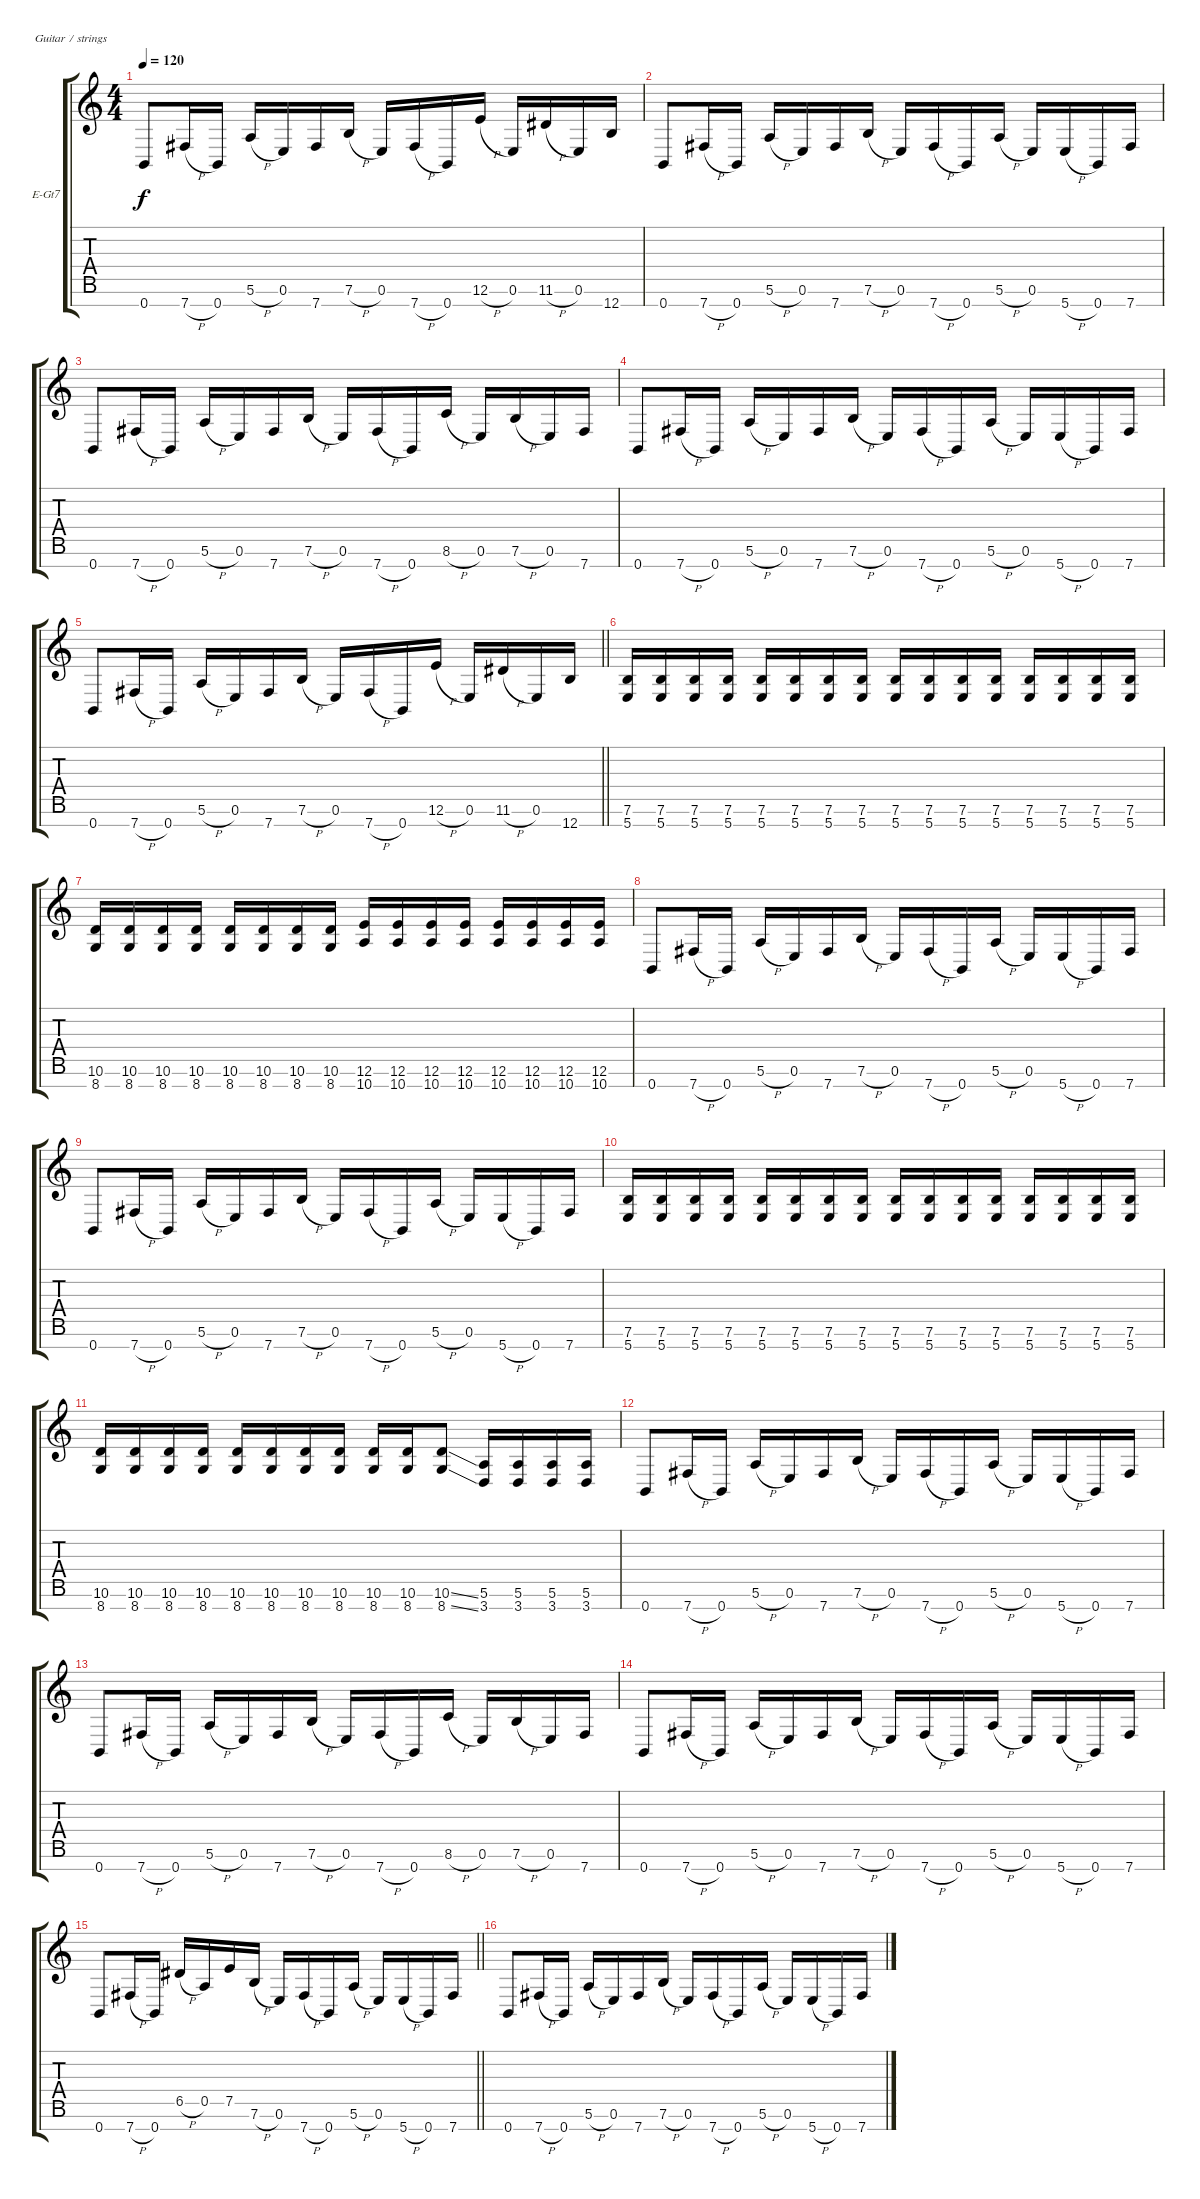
\bracketExtendMode groupsimilarinstruments
\firstSystemTrackNameOrientation horizontal
\otherSystemsTrackNameOrientation horizontal
\track ("Track 2" "E-Gt7") {instrument distortionguitar}
\staff {score tabs}
\tuning (E4 B3 G3 D3 A2 E2 B1)
\ts (4 4)
\tempo 120
\clef g2
\ks c
0.7.8{dy f} 7.7{h}.16 0.7.16 5.6{h}.16 0.6.16 7.7.16 7.6{h}.16 0.6.16 7.7{h}.16 0.7.16 12.6{h}.16 0.6.16 11.6{h}.16 0.6.16 12.7.16 |
0.7.8 7.7{h}.16 0.7.16 5.6{h}.16 0.6.16 7.7.16 7.6{h}.16 0.6.16 7.7{h}.16 0.7.16 5.6{h}.16 0.6.16 5.7{h}.16 0.7.16 7.7.16 |
0.7.8 7.7{h}.16 0.7.16 5.6{h}.16 0.6.16 7.7.16 7.6{h}.16 0.6.16 7.7{h}.16 0.7.16 8.6{h}.16 0.6.16 7.6{h}.16 0.6.16 7.7.16 |
0.7.8 7.7{h}.16 0.7.16 5.6{h}.16 0.6.16 7.7.16 7.6{h}.16 0.6.16 7.7{h}.16 0.7.16 5.6{h}.16 0.6.16 5.7{h}.16 0.7.16 7.7.16 |
\barLineRight lightlight
0.7.8 7.7{h}.16 0.7.16 5.6{h}.16 0.6.16 7.7.16 7.6{h}.16 0.6.16 7.7{h}.16 0.7.16 12.6{h}.16 0.6.16 11.6{h}.16 0.6.16 12.7.16 |
(7.6 5.7).16 (7.6 5.7).16 (7.6 5.7).16 (7.6 5.7).16 (7.6 5.7).16 (7.6 5.7).16 (7.6 5.7).16 (7.6 5.7).16 (7.6 5.7).16 (7.6 5.7).16 (7.6 5.7).16 (7.6 5.7).16 (7.6 5.7).16 (7.6 5.7).16 (7.6 5.7).16 (7.6 5.7).16 |
(10.6 8.7).16 (10.6 8.7).16 (10.6 8.7).16 (10.6 8.7).16 (10.6 8.7).16 (10.6 8.7).16 (10.6 8.7).16 (10.6 8.7).16 (12.6 10.7).16 (12.6 10.7).16 (12.6 10.7).16 (12.6 10.7).16 (12.6 10.7).16 (12.6 10.7).16 (12.6 10.7).16 (12.6 10.7).16 |
0.7.8 7.7{h}.16 0.7.16 5.6{h}.16 0.6.16 7.7.16 7.6{h}.16 0.6.16 7.7{h}.16 0.7.16 5.6{h}.16 0.6.16 5.7{h}.16 0.7.16 7.7.16 |
0.7.8 7.7{h}.16 0.7.16 5.6{h}.16 0.6.16 7.7.16 7.6{h}.16 0.6.16 7.7{h}.16 0.7.16 5.6{h}.16 0.6.16 5.7{h}.16 0.7.16 7.7.16 |
(7.6 5.7).16 (7.6 5.7).16 (7.6 5.7).16 (7.6 5.7).16 (7.6 5.7).16 (7.6 5.7).16 (7.6 5.7).16 (7.6 5.7).16 (7.6 5.7).16 (7.6 5.7).16 (7.6 5.7).16 (7.6 5.7).16 (7.6 5.7).16 (7.6 5.7).16 (7.6 5.7).16 (7.6 5.7).16 |
(10.6 8.7).16 (10.6 8.7).16 (10.6 8.7).16 (10.6 8.7).16 (10.6 8.7).16 (10.6 8.7).16 (10.6 8.7).16 (10.6 8.7).16 (10.6 8.7).16 (10.6 8.7).16 (10.6{ss} 8.7{ss}).8 (5.6 3.7).16 (5.6 3.7).16 (5.6 3.7).16 (5.6 3.7).16 |
0.7.8 7.7{h}.16 0.7.16 5.6{h}.16 0.6.16 7.7.16 7.6{h}.16 0.6.16 7.7{h}.16 0.7.16 5.6{h}.16 0.6.16 5.7{h}.16 0.7.16 7.7.16 |
0.7.8 7.7{h}.16 0.7.16 5.6{h}.16 0.6.16 7.7.16 7.6{h}.16 0.6.16 7.7{h}.16 0.7.16 8.6{h}.16 0.6.16 7.6{h}.16 0.6.16 7.7.16 |
0.7.8 7.7{h}.16 0.7.16 5.6{h}.16 0.6.16 7.7.16 7.6{h}.16 0.6.16 7.7{h}.16 0.7.16 5.6{h}.16 0.6.16 5.7{h}.16 0.7.16 7.7.16 |
\barLineRight lightlight
0.7.8 7.7{h}.16 0.7.16 6.5{h}.16 0.5.16 7.5.16 7.6{h}.16 0.6.16 7.7{h}.16 0.7.16 5.6{h}.16 0.6.16 5.7{h}.16 0.7.16 7.7.16 |
0.7.8 7.7{h}.16 0.7.16 5.6{h}.16 0.6.16 7.7.16 7.6{h}.16 0.6.16 7.7{h}.16 0.7.16 5.6{h}.16 0.6.16 5.7{h}.16 0.7.16 7.7.16
